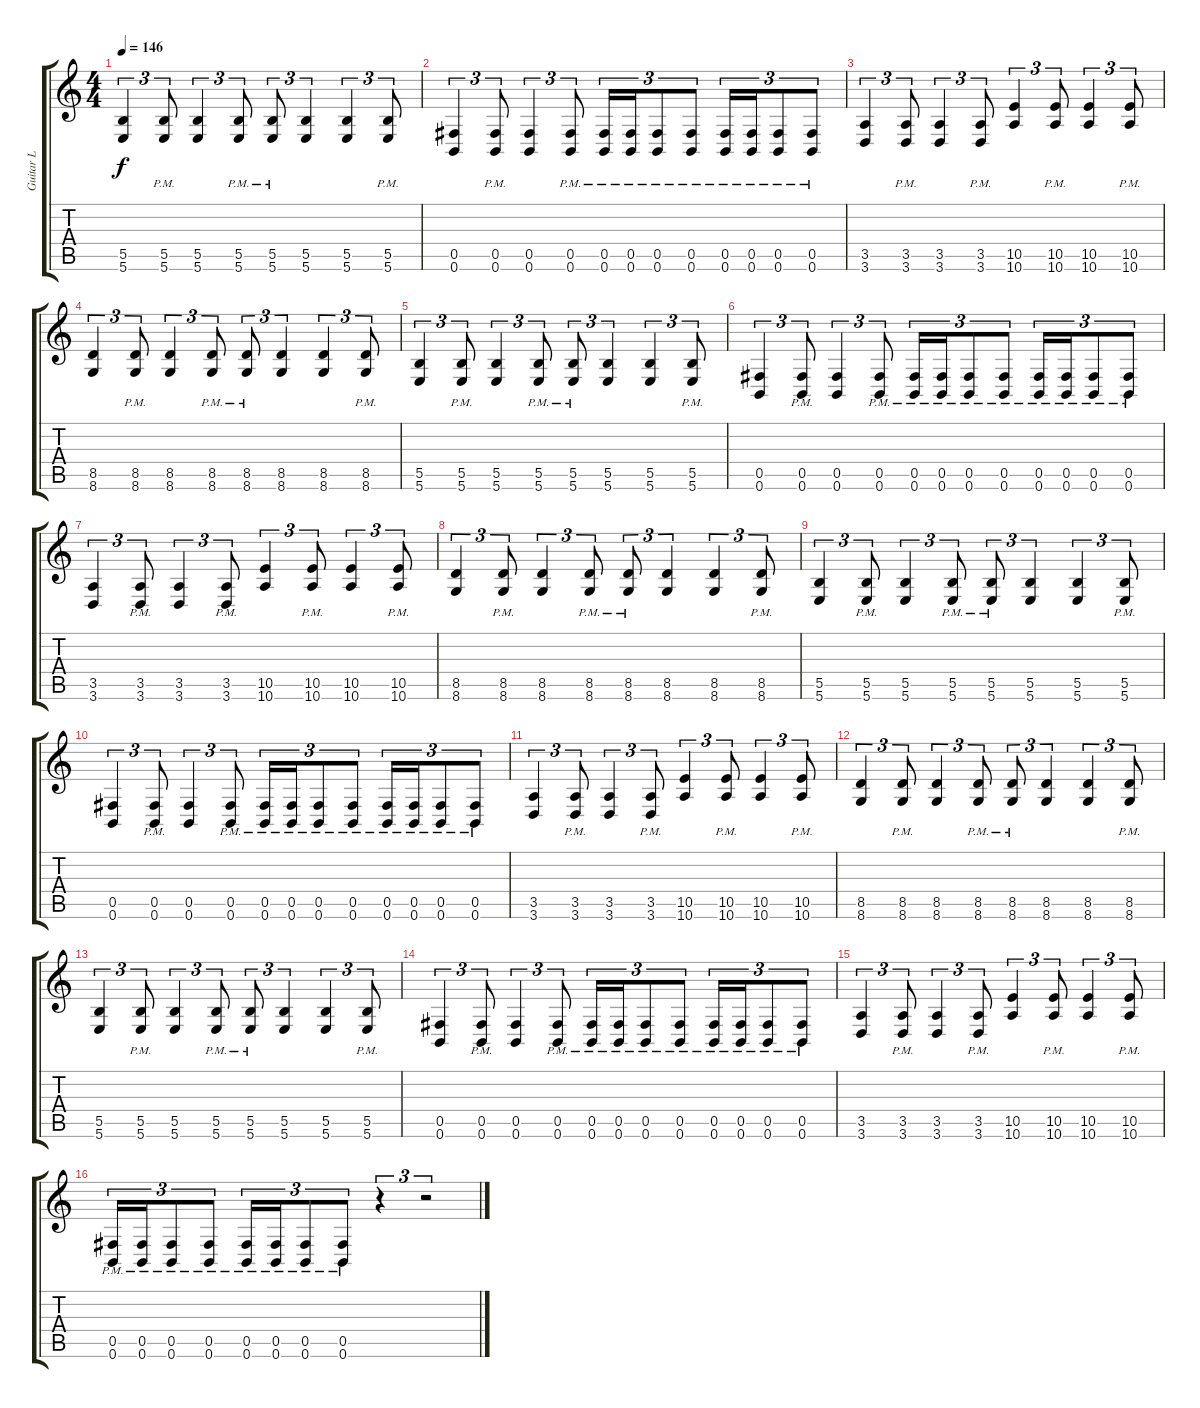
\track ("Guitar L" "Guitar L") {instrument distortionguitar}
\staff {score tabs}
\tuning (Db4 Ab3 E3 B2 Gb2 B1) {hide}
\ts (4 4)
\tempo 146
\clef g2
\ks c
(5.5 5.6).4{tu (3 2) dy f} (5.5 5.6{pm}).8{tu (3 2)} (5.5 5.6).4{tu (3 2)} (5.5 5.6{pm}).8{tu (3 2)} (5.5 5.6{pm}).8{tu (3 2)} (5.5 5.6).4{tu (3 2)} (5.5 5.6).4{tu (3 2)} (5.5 5.6{pm}).8{tu (3 2)} |
(0.5 0.6).4{tu (3 2)} (0.5 0.6{pm}).8{tu (3 2)} (0.5 0.6).4{tu (3 2)} (0.5 0.6{pm}).8{tu (3 2)} (0.5 0.6{pm}).16{tu (3 2)} (0.5 0.6{pm}).16{tu (3 2)} (0.5 0.6{pm}).8{tu (3 2)} (0.5 0.6{pm}).8{tu (3 2)} (0.5 0.6{pm}).16{tu (3 2)} (0.5 0.6{pm}).16{tu (3 2)} (0.5 0.6{pm}).8{tu (3 2)} (0.5 0.6{pm}).8{tu (3 2)} |
(3.5 3.6).4{tu (3 2)} (3.5{pm} 3.6).8{tu (3 2)} (3.5 3.6).4{tu (3 2)} (3.5{pm} 3.6).8{tu (3 2)} (10.5 10.6).4{tu (3 2)} (10.5{pm} 10.6).8{tu (3 2)} (10.5 10.6).4{tu (3 2)} (10.5{pm} 10.6).8{tu (3 2)} |
(8.5 8.6).4{tu (3 2)} (8.5 8.6{pm}).8{tu (3 2)} (8.5 8.6).4{tu (3 2)} (8.5 8.6{pm}).8{tu (3 2)} (8.5{pm} 8.6{pm}).8{tu (3 2)} (8.5 8.6).4{tu (3 2)} (8.5 8.6).4{tu (3 2)} (8.5 8.6{pm}).8{tu (3 2)} |
(5.5 5.6).4{tu (3 2)} (5.5 5.6{pm}).8{tu (3 2)} (5.5 5.6).4{tu (3 2)} (5.5 5.6{pm}).8{tu (3 2)} (5.5 5.6{pm}).8{tu (3 2)} (5.5 5.6).4{tu (3 2)} (5.5 5.6).4{tu (3 2)} (5.5 5.6{pm}).8{tu (3 2)} |
(0.5 0.6).4{tu (3 2)} (0.5 0.6{pm}).8{tu (3 2)} (0.5 0.6).4{tu (3 2)} (0.5 0.6{pm}).8{tu (3 2)} (0.5 0.6{pm}).16{tu (3 2)} (0.5 0.6{pm}).16{tu (3 2)} (0.5 0.6{pm}).8{tu (3 2)} (0.5 0.6{pm}).8{tu (3 2)} (0.5 0.6{pm}).16{tu (3 2)} (0.5 0.6{pm}).16{tu (3 2)} (0.5 0.6{pm}).8{tu (3 2)} (0.5 0.6{pm}).8{tu (3 2)} |
(3.5 3.6).4{tu (3 2)} (3.5{pm} 3.6).8{tu (3 2)} (3.5 3.6).4{tu (3 2)} (3.5{pm} 3.6).8{tu (3 2)} (10.5 10.6).4{tu (3 2)} (10.5{pm} 10.6).8{tu (3 2)} (10.5 10.6).4{tu (3 2)} (10.5{pm} 10.6).8{tu (3 2)} |
(8.5 8.6).4{tu (3 2)} (8.5 8.6{pm}).8{tu (3 2)} (8.5 8.6).4{tu (3 2)} (8.5 8.6{pm}).8{tu (3 2)} (8.5{pm} 8.6{pm}).8{tu (3 2)} (8.5 8.6).4{tu (3 2)} (8.5 8.6).4{tu (3 2)} (8.5 8.6{pm}).8{tu (3 2)} |
(5.5 5.6).4{tu (3 2)} (5.5 5.6{pm}).8{tu (3 2)} (5.5 5.6).4{tu (3 2)} (5.5 5.6{pm}).8{tu (3 2)} (5.5 5.6{pm}).8{tu (3 2)} (5.5 5.6).4{tu (3 2)} (5.5 5.6).4{tu (3 2)} (5.5 5.6{pm}).8{tu (3 2)} |
(0.5 0.6).4{tu (3 2)} (0.5 0.6{pm}).8{tu (3 2)} (0.5 0.6).4{tu (3 2)} (0.5 0.6{pm}).8{tu (3 2)} (0.5 0.6{pm}).16{tu (3 2)} (0.5 0.6{pm}).16{tu (3 2)} (0.5 0.6{pm}).8{tu (3 2)} (0.5 0.6{pm}).8{tu (3 2)} (0.5 0.6{pm}).16{tu (3 2)} (0.5 0.6{pm}).16{tu (3 2)} (0.5 0.6{pm}).8{tu (3 2)} (0.5 0.6{pm}).8{tu (3 2)} |
(3.5 3.6).4{tu (3 2)} (3.5{pm} 3.6).8{tu (3 2)} (3.5 3.6).4{tu (3 2)} (3.5{pm} 3.6).8{tu (3 2)} (10.5 10.6).4{tu (3 2)} (10.5{pm} 10.6).8{tu (3 2)} (10.5 10.6).4{tu (3 2)} (10.5{pm} 10.6).8{tu (3 2)} |
(8.5 8.6).4{tu (3 2)} (8.5 8.6{pm}).8{tu (3 2)} (8.5 8.6).4{tu (3 2)} (8.5 8.6{pm}).8{tu (3 2)} (8.5{pm} 8.6{pm}).8{tu (3 2)} (8.5 8.6).4{tu (3 2)} (8.5 8.6).4{tu (3 2)} (8.5 8.6{pm}).8{tu (3 2)} |
(5.5 5.6).4{tu (3 2)} (5.5 5.6{pm}).8{tu (3 2)} (5.5 5.6).4{tu (3 2)} (5.5 5.6{pm}).8{tu (3 2)} (5.5 5.6{pm}).8{tu (3 2)} (5.5 5.6).4{tu (3 2)} (5.5 5.6).4{tu (3 2)} (5.5 5.6{pm}).8{tu (3 2)} |
(0.5 0.6).4{tu (3 2)} (0.5 0.6{pm}).8{tu (3 2)} (0.5 0.6).4{tu (3 2)} (0.5 0.6{pm}).8{tu (3 2)} (0.5 0.6{pm}).16{tu (3 2)} (0.5 0.6{pm}).16{tu (3 2)} (0.5 0.6{pm}).8{tu (3 2)} (0.5 0.6{pm}).8{tu (3 2)} (0.5 0.6{pm}).16{tu (3 2)} (0.5 0.6{pm}).16{tu (3 2)} (0.5 0.6{pm}).8{tu (3 2)} (0.5 0.6{pm}).8{tu (3 2)} |
(3.5 3.6).4{tu (3 2)} (3.5{pm} 3.6).8{tu (3 2)} (3.5 3.6).4{tu (3 2)} (3.5{pm} 3.6).8{tu (3 2)} (10.5 10.6).4{tu (3 2)} (10.5{pm} 10.6).8{tu (3 2)} (10.5 10.6).4{tu (3 2)} (10.5{pm} 10.6).8{tu (3 2)} |
(0.5{pm} 0.6{pm}).16{tu (3 2)} (0.5{pm} 0.6{pm}).16{tu (3 2)} (0.5{pm} 0.6{pm}).8{tu (3 2)} (0.5{pm} 0.6{pm}).8{tu (3 2)} (0.5{pm} 0.6{pm}).16{tu (3 2)} (0.5{pm} 0.6{pm}).16{tu (3 2)} (0.5{pm} 0.6{pm}).8{tu (3 2)} (0.5{pm} 0.6{pm}).8{tu (3 2)} r.4{tu (3 2)} r.2{tu (3 2)}
